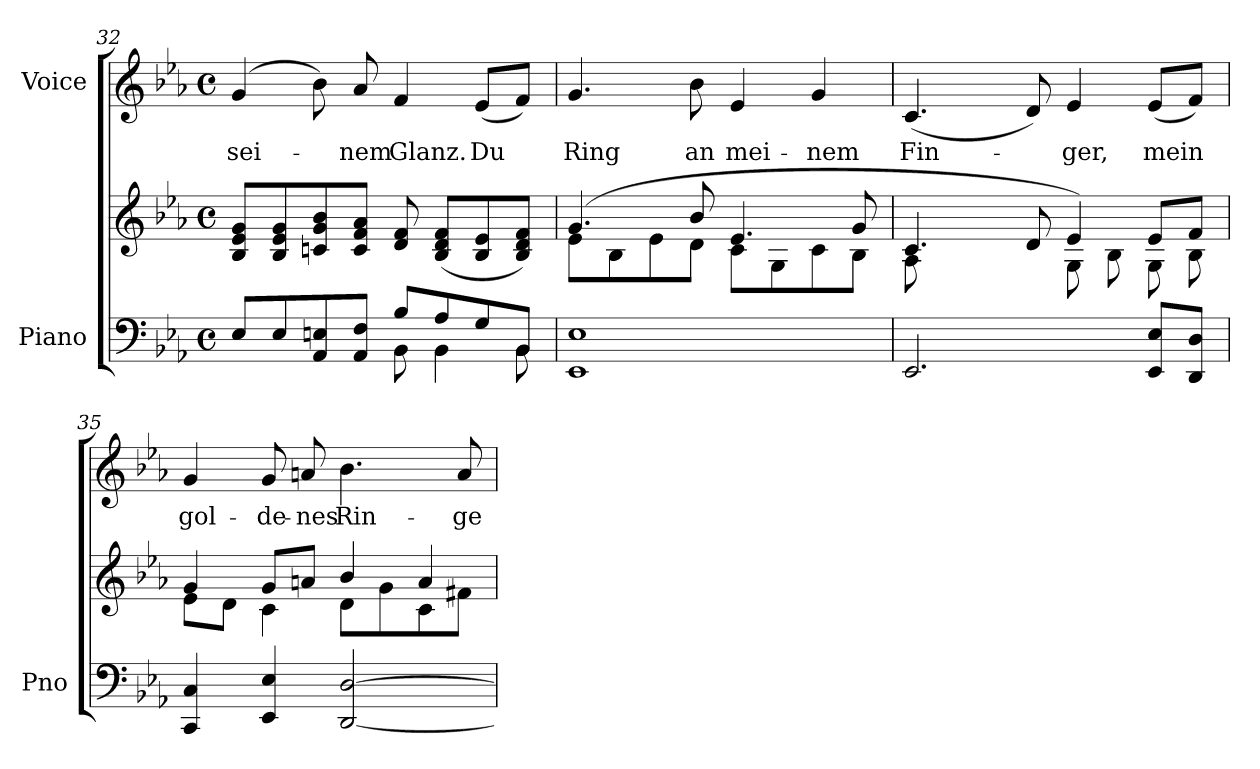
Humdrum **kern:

**kern	**kern	**kern	**text
*part2	*part2	*part1	*part1
*staff3	*staff2	*staff1	*staff1
*I"Piano	*	*I"Voice	*
*I'Pno	*	*	*
*clefF4	*clefG2	*clefG2	*
*k[b-e-a-]	*k[b-e-a-]	*k[b-e-a-]	*
*M4/4	*M4/4	*M4/4	*
*met(c)	*met(c)	*met(c)	*
=32	=32	=32	=32
*^	*	*	*
8E-/L	2ryy	8B-/ 8e-/ 8g/L	(4g/	sei-
8E-/	.	8B-/ 8e-/ 8g/	.	.
8AA-/ 8En/	.	8cn/ 8g/ 8b-/	8b-\)	.
8AA-/ 8F/J	.	8c/ 8f/ 8a-/J	8a-/	-nem
8B-/L	8BB-\	8d/ 8f/	4f/	Glanz.
8A-/	4BB-\	(>8B-/ 8d/ 8f/L	.	.
8G/	.	8B-/ 8e-/	(8e-/L	Du
8BB-/J	8BB-\	8B-/ 8d/ 8f/J)	8f/J)	.
*v	*v	*	*	*
=33	=33	=33	=33
*	*^	*	*
1EE- 1E-	(4.g/	8e-\L	4.g/	Ring
.	.	8B-\	.	.
.	.	8e-\	.	.
.	8b-/	8d\J	8b-\	an
.	4.e-/	8c\L	4e-/	mei-
.	.	8G\	.	.
.	.	8c\	4g/	-nem
.	8g/	8B-\J	.	.
=34	=34	=34	=34	=34
*^	*	*	*	*
8ryy	2.EE-/	4.c/	8A-\L	(4.c/	Fin-
8E-/	.	.	4.ryy	.	.
8A-/	.	.	.	.	.
8F/J	.	8d/	.	8d/)	.
2ryy	.	4e-/)	8G\L	4e-/	-ger,
.	.	.	8B-\	.	.
.	8EE-/ 8E-/L	8e-/L	8G\	(8e-/L	mein
.	8DD/ 8D/J	8f/J	8B-\J	8f/J)	.
*v	*v	*	*	*	*
=35	=35	=35	=35	=35
4CC/ 4C/	4g/	8e-\L	4g/	gol-
.	.	8d\J	.	.
4EE-/ 4E-/	8g/L	4c\	8g/	-de-
.	8an/J	.	8an/	-nes
[2DD/ [2D/	4b-/	8d\L	4.b-\	Rin-
.	.	8g\	.	.
.	4a/	8c\	.	.
.	.	8f#X\J	8a/	-ge-
*	*v	*v	*	*
=	=	=	=
*-	*-	*-	*-
